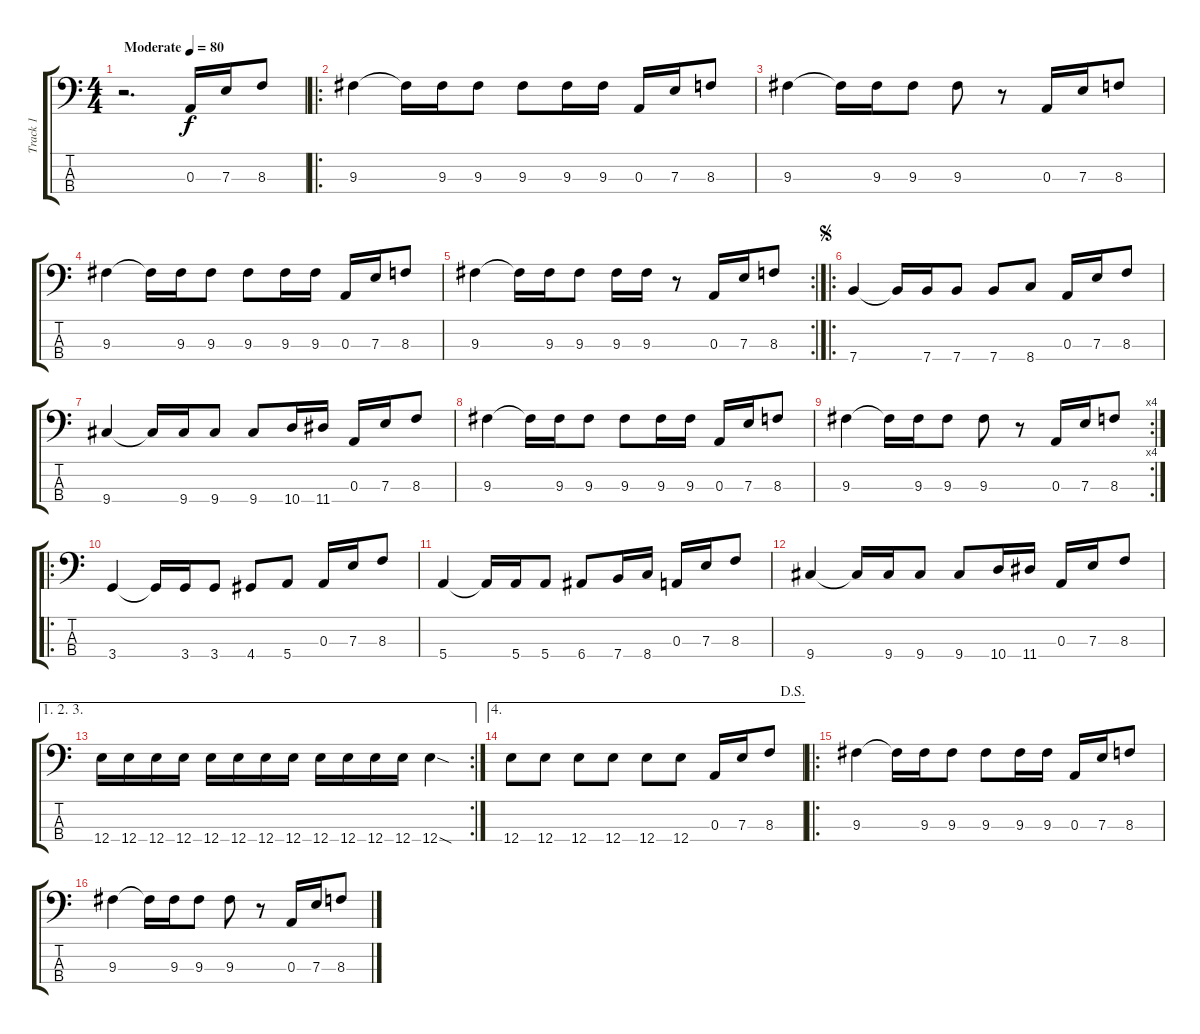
\track ("Track 1" "Track 1") {instrument electricbassfinger}
\staff {score tabs}
\tuning (G2 D2 A1 E1) {hide}
\ts (4 4)
\tempo (80 "Moderate")
\clef f4
\ks c
r.2{d dy f instrument electricbassfinger} 0.3.16 7.3.16 8.3.8 |
\ro
9.3.4 9.3{t}.16 9.3.16 9.3.8 9.3.8 9.3.16 9.3.16 0.3.16 7.3.16 8.3.8 |
9.3.4 9.3{t}.16 9.3.16 9.3.8 9.3.8 r.8 0.3.16 7.3.16 8.3.8 |
9.3.4 9.3{t}.16 9.3.16 9.3.8 9.3.8 9.3.16 9.3.16 0.3.16 7.3.16 8.3.8 |
\rc 2
9.3.4 9.3{t}.16 9.3.16 9.3.8 9.3.16 9.3.16 r.8 0.3.16 7.3.16 8.3.8 |
\ro
\jump segno
7.4.4 7.4{t}.16 7.4.16 7.4.8 7.4.8 8.4.8 0.3.16 7.3.16 8.3.8 |
9.4.4 9.4{t}.16 9.4.16 9.4.8 9.4.8 10.4.16 11.4.16 0.3.16 7.3.16 8.3.8 |
9.3.4 9.3{t}.16 9.3.16 9.3.8 9.3.8 9.3.16 9.3.16 0.3.16 7.3.16 8.3.8 |
\rc 4
9.3.4 9.3{t}.16 9.3.16 9.3.8 9.3.8 r.8 0.3.16 7.3.16 8.3.8 |
\ro
3.4.4 3.4{t}.16 3.4.16 3.4.8 4.4.8 5.4.8 0.3.16 7.3.16 8.3.8 |
5.4.4 5.4{t}.16 5.4.16 5.4.8 6.4.8 7.4.16 8.4.16 0.3.16 7.3.16 8.3.8 |
9.4.4 9.4{t}.16 9.4.16 9.4.8 9.4.8 10.4.16 11.4.16 0.3.16 7.3.16 8.3.8 |
\ae (1 2 3)
\rc 2
12.4.16 12.4.16 12.4.16 12.4.16 12.4.16 12.4.16 12.4.16 12.4.16 12.4.16 12.4.16 12.4.16 12.4.16 12.4{sod}.4 |
\ae 4
\jump dalsegno
12.4.8 12.4.8 12.4.8 12.4.8 12.4.8 12.4.8 0.3.16 7.3.16 8.3.8 |
\ro
9.3.4 9.3{t}.16 9.3.16 9.3.8 9.3.8 9.3.16 9.3.16 0.3.16 7.3.16 8.3.8 |
9.3.4 9.3{t}.16 9.3.16 9.3.8 9.3.8 r.8 0.3.16 7.3.16 8.3.8
